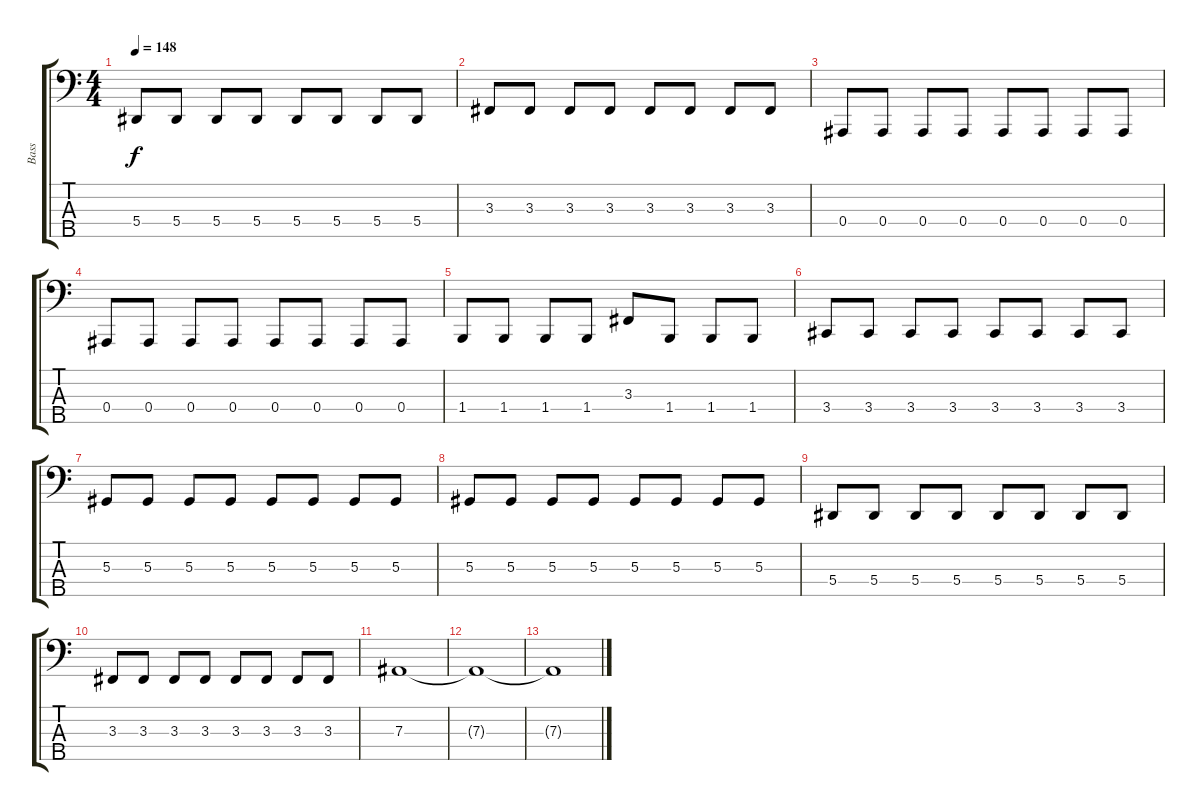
\track ("Bass" "Bass") {instrument electricbassfinger}
\staff {score tabs}
\tuning (Db2 Ab1 Eb1 Bb0 F0) {hide}
\ts (4 4)
\tempo 148
\clef f4
\ks c
5.4.8{dy f} 5.4.8 5.4.8 5.4.8 5.4.8 5.4.8 5.4.8 5.4.8 |
3.3.8 3.3.8 3.3.8 3.3.8 3.3.8 3.3.8 3.3.8 3.3.8 |
0.4.8 0.4.8 0.4.8 0.4.8 0.4.8 0.4.8 0.4.8 0.4.8 |
0.4.8 0.4.8 0.4.8 0.4.8 0.4.8 0.4.8 0.4.8 0.4.8 |
1.4.8 1.4.8 1.4.8 1.4.8 3.3.8 1.4.8 1.4.8 1.4.8 |
3.4.8 3.4.8 3.4.8 3.4.8 3.4.8 3.4.8 3.4.8 3.4.8 |
5.3.8 5.3.8 5.3.8 5.3.8 5.3.8 5.3.8 5.3.8 5.3.8 |
5.3.8 5.3.8 5.3.8 5.3.8 5.3.8 5.3.8 5.3.8 5.3.8 |
5.4.8 5.4.8 5.4.8 5.4.8 5.4.8 5.4.8 5.4.8 5.4.8 |
3.3.8 3.3.8 3.3.8 3.3.8 3.3.8 3.3.8 3.3.8 3.3.8 |
7.3.1{volume 0} |
7.3{t}.1 |
7.3{t}.1
